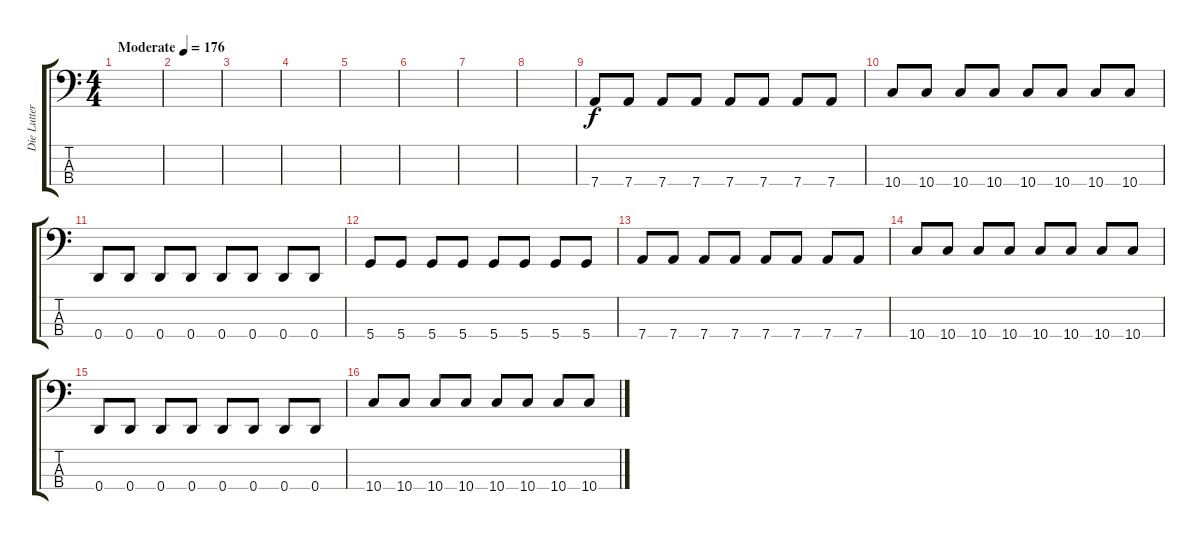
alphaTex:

\track ("Die Lutter (Bass)" "Die Lutter") {instrument electricbasspick}
\staff {score tabs}
\tuning (G2 D2 A1 D1) {hide}
\ts (4 4)
\tempo (176 "Moderate")
\clef f4
\ks c
|
|
|
|
|
|
|
|
7.4.8 7.4.8 7.4.8 7.4.8 7.4.8 7.4.8 7.4.8 7.4.8 |
10.4.8 10.4.8 10.4.8 10.4.8 10.4.8 10.4.8 10.4.8 10.4.8 |
0.4.8 0.4.8 0.4.8 0.4.8 0.4.8 0.4.8 0.4.8 0.4.8 |
5.4.8 5.4.8 5.4.8 5.4.8 5.4.8 5.4.8 5.4.8 5.4.8 |
7.4.8 7.4.8 7.4.8 7.4.8 7.4.8 7.4.8 7.4.8 7.4.8 |
10.4.8 10.4.8 10.4.8 10.4.8 10.4.8 10.4.8 10.4.8 10.4.8 |
0.4.8 0.4.8 0.4.8 0.4.8 0.4.8 0.4.8 0.4.8 0.4.8 |
10.4.8 10.4.8 10.4.8 10.4.8 10.4.8 10.4.8 10.4.8 10.4.8
